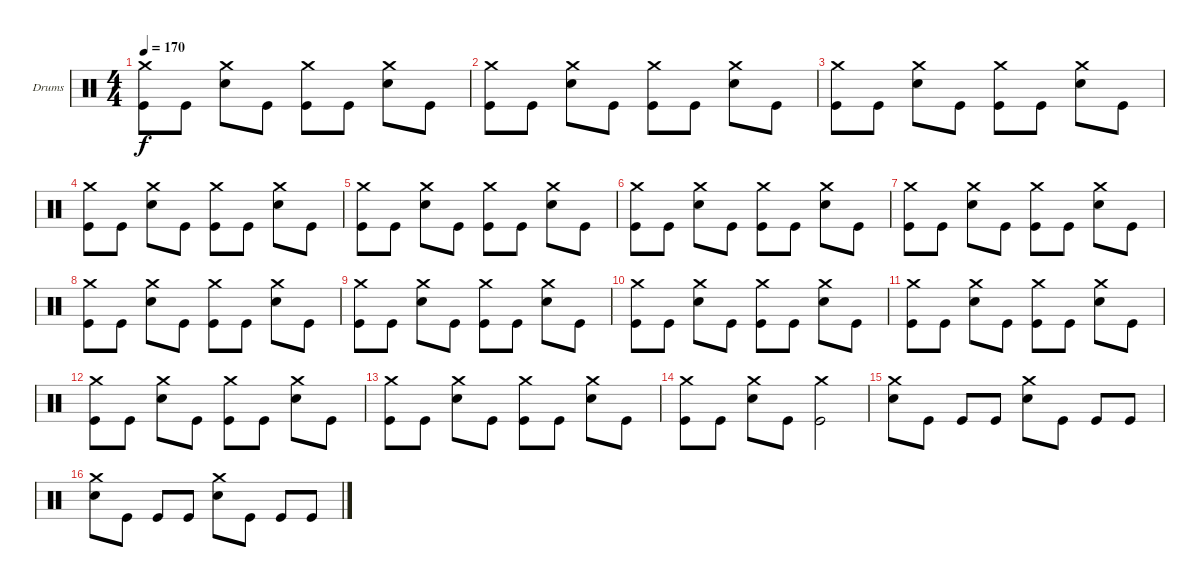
\bracketExtendMode groupsimilarinstruments
\firstSystemTrackNameOrientation horizontal
\otherSystemsTrackNameOrientation horizontal
\track ("Drumkit" "Drums") {instrument percussion}
\staff {score}
\articulation defaults
\ts (4 4)
\tempo 170
\clef neutral
\ks c
("Crash medium (hit)" "Kick (hit)").8{dy f} "Kick (hit)".8 ("Crash medium (hit)" "Snare (hit) 2").8 "Kick (hit)".8 ("Crash medium (hit)" "Kick (hit)").8 "Kick (hit)".8 ("Crash medium (hit)" "Snare (hit) 2").8 "Kick (hit)".8 |
("Crash medium (hit)" "Kick (hit)").8 "Kick (hit)".8 ("Crash medium (hit)" "Snare (hit) 2").8 "Kick (hit)".8 ("Crash medium (hit)" "Kick (hit)").8 "Kick (hit)".8 ("Crash medium (hit)" "Snare (hit) 2").8 "Kick (hit)".8 |
("Crash medium (hit)" "Kick (hit)").8 "Kick (hit)".8 ("Crash medium (hit)" "Snare (hit) 2").8 "Kick (hit)".8 ("Crash medium (hit)" "Kick (hit)").8 "Kick (hit)".8 ("Crash medium (hit)" "Snare (hit) 2").8 "Kick (hit)".8 |
("Crash medium (hit)" "Kick (hit)").8 "Kick (hit)".8 ("Crash medium (hit)" "Snare (hit) 2").8 "Kick (hit)".8 ("Crash medium (hit)" "Kick (hit)").8 "Kick (hit)".8 ("Crash medium (hit)" "Snare (hit) 2").8 "Kick (hit)".8 |
("Crash medium (hit)" "Kick (hit)").8 "Kick (hit)".8 ("Crash medium (hit)" "Snare (hit) 2").8 "Kick (hit)".8 ("Crash medium (hit)" "Kick (hit)").8 "Kick (hit)".8 ("Crash medium (hit)" "Snare (hit) 2").8 "Kick (hit)".8 |
("Crash medium (hit)" "Kick (hit)").8 "Kick (hit)".8 ("Crash medium (hit)" "Snare (hit) 2").8 "Kick (hit)".8 ("Crash medium (hit)" "Kick (hit)").8 "Kick (hit)".8 ("Crash medium (hit)" "Snare (hit) 2").8 "Kick (hit)".8 |
("Crash medium (hit)" "Kick (hit)").8 "Kick (hit)".8 ("Crash medium (hit)" "Snare (hit) 2").8 "Kick (hit)".8 ("Crash medium (hit)" "Kick (hit)").8 "Kick (hit)".8 ("Crash medium (hit)" "Snare (hit) 2").8 "Kick (hit)".8 |
("Crash medium (hit)" "Kick (hit)").8 "Kick (hit)".8 ("Crash medium (hit)" "Snare (hit) 2").8 "Kick (hit)".8 ("Crash medium (hit)" "Kick (hit)").8 "Kick (hit)".8 ("Crash medium (hit)" "Snare (hit) 2").8 "Kick (hit)".8 |
("Crash medium (hit)" "Kick (hit)").8 "Kick (hit)".8 ("Crash medium (hit)" "Snare (hit) 2").8 "Kick (hit)".8 ("Crash medium (hit)" "Kick (hit)").8 "Kick (hit)".8 ("Crash medium (hit)" "Snare (hit) 2").8 "Kick (hit)".8 |
("Crash medium (hit)" "Kick (hit)").8 "Kick (hit)".8 ("Crash medium (hit)" "Snare (hit) 2").8 "Kick (hit)".8 ("Crash medium (hit)" "Kick (hit)").8 "Kick (hit)".8 ("Crash medium (hit)" "Snare (hit) 2").8 "Kick (hit)".8 |
("Crash medium (hit)" "Kick (hit)").8 "Kick (hit)".8 ("Crash medium (hit)" "Snare (hit) 2").8 "Kick (hit)".8 ("Crash medium (hit)" "Kick (hit)").8 "Kick (hit)".8 ("Crash medium (hit)" "Snare (hit) 2").8 "Kick (hit)".8 |
("Crash medium (hit)" "Kick (hit)").8 "Kick (hit)".8 ("Crash medium (hit)" "Snare (hit) 2").8 "Kick (hit)".8 ("Crash medium (hit)" "Kick (hit)").8 "Kick (hit)".8 ("Crash medium (hit)" "Snare (hit) 2").8 "Kick (hit)".8 |
("Crash medium (hit)" "Kick (hit)").8 "Kick (hit)".8 ("Crash medium (hit)" "Snare (hit) 2").8 "Kick (hit)".8 ("Crash medium (hit)" "Kick (hit)").8 "Kick (hit)".8 ("Crash medium (hit)" "Snare (hit) 2").8 "Kick (hit)".8 |
("Crash medium (hit)" "Kick (hit)").8 "Kick (hit)".8 ("Crash medium (hit)" "Snare (hit) 2").8 "Kick (hit)".8 ("Crash medium (hit)" "Kick (hit)").2 |
("Crash medium (hit)" "Snare (hit) 2").8 "Kick (hit)".8 "Kick (hit)".8 "Kick (hit)".8 ("Crash medium (hit)" "Snare (hit) 2").8 "Kick (hit)".8 "Kick (hit)".8 "Kick (hit)".8 |
("Crash medium (hit)" "Snare (hit) 2").8 "Kick (hit)".8 "Kick (hit)".8 "Kick (hit)".8 ("Crash medium (hit)" "Snare (hit) 2").8 "Kick (hit)".8 "Kick (hit)".8 "Kick (hit)".8
